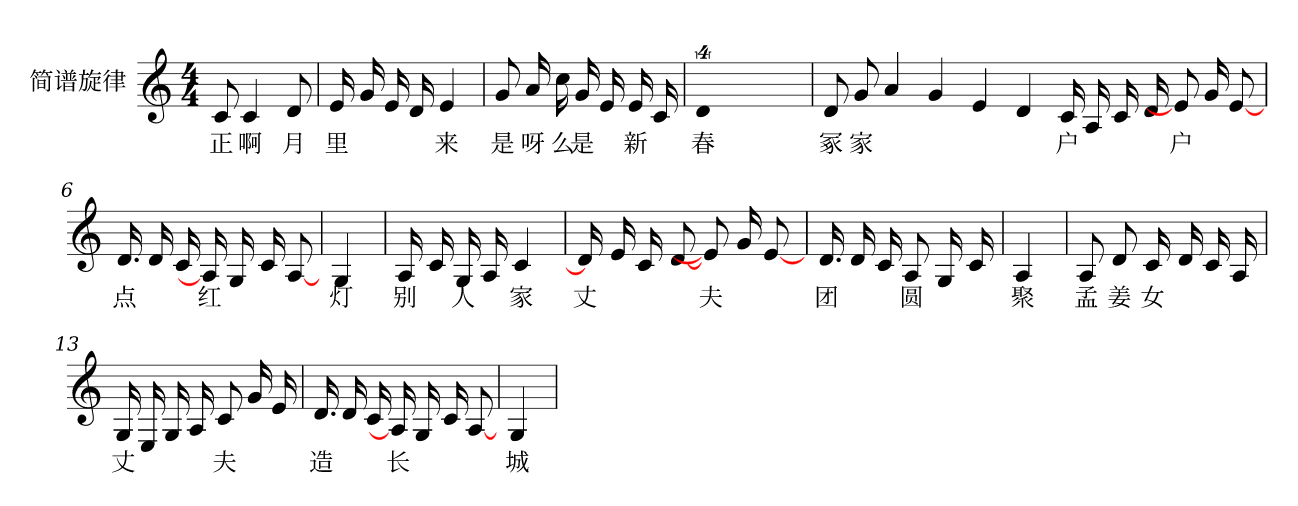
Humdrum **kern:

**kern	**text
*part1	*part1
*staff1	*staff1
*I"简谱旋律	*
*k[]	*
*M4/4	*
=1	=1
8c	正
4c	啊
8d	月
=2	=2
16e	里
16g	.
16e	.
16d	.
4e	来
=3	=3
8g	是
16a	呀
16cc	么
16g	是
16e	.
16e	新
16c	.
=4	=4
!LO:N:vis=1	!
4%5d	春
=5	=5
8d	冢
8g	家
4a	.
4g	.
4e	.
4d	.
16c	户
16A	.
16c	.
16d	.
8e]	户
16g	.
!LO:N:vis=8	!
[8.e	.
=6	=6
!LO:N:vis=16.	!
16d	点
16d	.
16c	.
16A]	红
16G	.
16c	.
[8A	.
=7	=7
4G	灯
=8	=8
16A	别
16c	.
16G	人
16A	.
4c	家
=9	=9
16d]	丈
16e	.
16c	.
[8d	.
8e]	夫
16g	.
!LO:N:vis=8	!
[8.e	.
=10	=10
!LO:N:vis=16.	!
16d	团
16d	.
16c	.
8A	圆
16G	.
16c	.
=11	=11
4A	聚
=12	=12
8A	孟
8d	姜
16c	女
16d	.
16c	.
16A	.
=13	=13
16G	丈
16E	.
16G	.
16A	.
8c	夫
16g	.
16e	.
=14	=14
!LO:N:vis=16.	!
16d	造
16d	.
16c	.
16A]	长
16G	.
16c	.
[8A	.
=15	=15
4G	城
=	=
*-	*-
